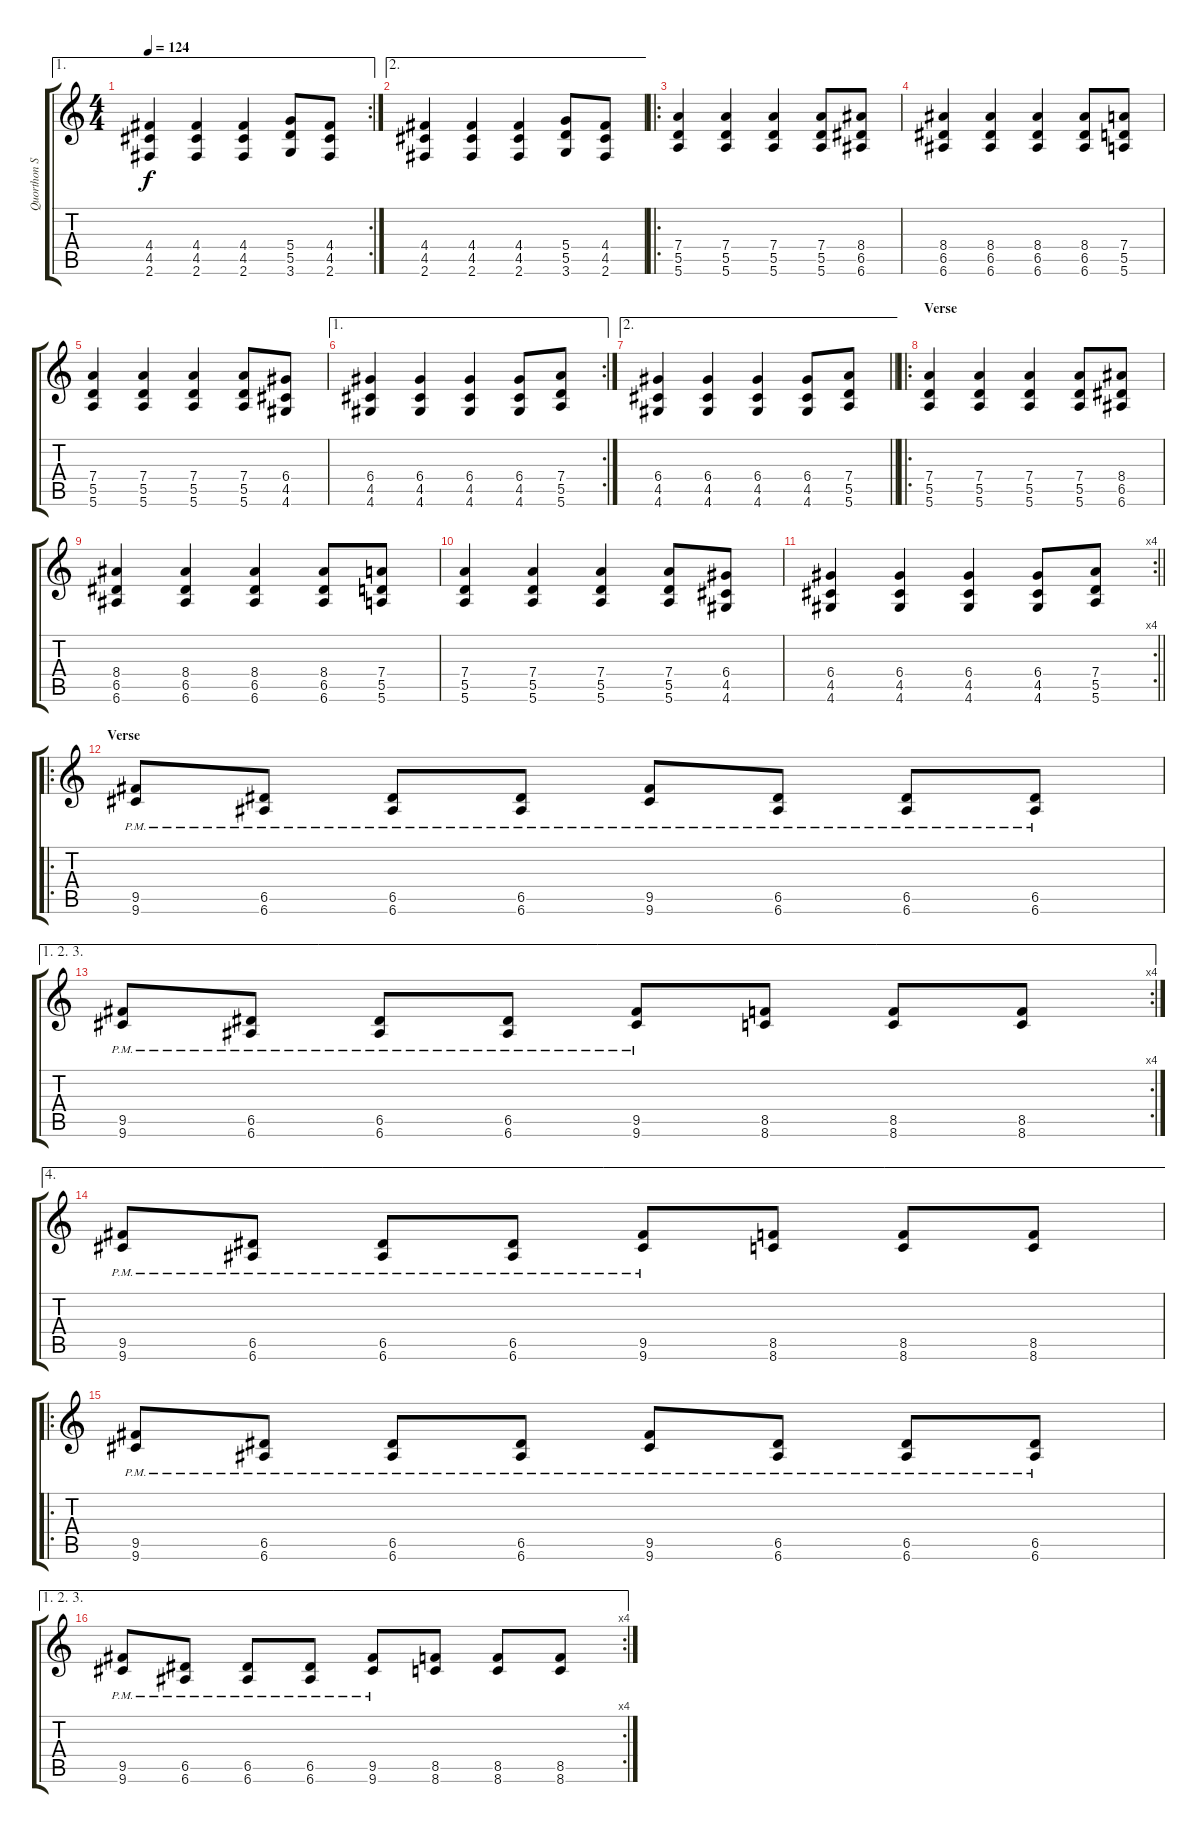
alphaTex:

\track ("Quorthon Seth" "Quorthon S") {instrument distortionguitar}
\staff {score tabs}
\tuning (E4 B3 G3 D3 A2 E2) {hide}
\ae 1
\rc 2
\ts (4 4)
\tempo 124
\clef g2
\ks c
(4.4 4.5 2.6).4{dy f} (4.4 4.5 2.6).4 (4.4 4.5 2.6).4 (5.4 5.5 3.6).8 (4.4 4.5 2.6).8 |
\ae 2
(4.4 4.5 2.6).4 (4.4 4.5 2.6).4 (4.4 4.5 2.6).4 (5.4 5.5 3.6).8 (4.4 4.5 2.6).8 |
\ro
(7.4 5.5 5.6).4 (7.4 5.5 5.6).4 (7.4 5.5 5.6).4 (7.4 5.5 5.6).8 (8.4 6.5 6.6).8 |
(8.4 6.5 6.6).4 (8.4 6.5 6.6).4 (8.4 6.5 6.6).4 (8.4 6.5 6.6).8 (7.4 5.5 5.6).8 |
(7.4 5.5 5.6).4 (7.4 5.5 5.6).4 (7.4 5.5 5.6).4 (7.4 5.5 5.6).8 (6.4 4.5 4.6).8 |
\ae 1
\rc 2
(6.4 4.5 4.6).4 (6.4 4.5 4.6).4 (6.4 4.5 4.6).4 (6.4 4.5 4.6).8 (7.4 5.5 5.6).8 |
\ae 2
\barLineRight lightlight
(6.4 4.5 4.6).4 (6.4 4.5 4.6).4 (6.4 4.5 4.6).4 (6.4 4.5 4.6).8 (7.4 5.5 5.6).8 |
\ro
\section ("" "Verse")
(7.4 5.5 5.6).4 (7.4 5.5 5.6).4 (7.4 5.5 5.6).4 (7.4 5.5 5.6).8 (8.4 6.5 6.6).8 |
(8.4 6.5 6.6).4 (8.4 6.5 6.6).4 (8.4 6.5 6.6).4 (8.4 6.5 6.6).8 (7.4 5.5 5.6).8 |
(7.4 5.5 5.6).4 (7.4 5.5 5.6).4 (7.4 5.5 5.6).4 (7.4 5.5 5.6).8 (6.4 4.5 4.6).8 |
\rc 4
\barLineRight lightlight
(6.4 4.5 4.6).4 (6.4 4.5 4.6).4 (6.4 4.5 4.6).4 (6.4 4.5 4.6).8 (7.4 5.5 5.6).8 |
\ro
\section ("" "Verse")
(9.5{pm} 9.6{pm}).8 (6.5 6.6{pm}).8 (6.5{pm} 6.6{pm}).8 (6.5{pm} 6.6{pm}).8 (9.5{pm} 9.6{pm}).8 (6.5{pm} 6.6{pm}).8 (6.5{pm} 6.6{pm}).8 (6.5{pm} 6.6{pm}).8 |
\ae (1 2 3)
\rc 4
(9.5{pm} 9.6{pm}).8 (6.5{pm} 6.6{pm}).8 (6.5{pm} 6.6{pm}).8 (6.5{pm} 6.6{pm}).8 (9.5{pm} 9.6{pm}).8 (8.5 8.6).8 (8.5 8.6).8 (8.5 8.6).8 |
\ae 4
(9.5{pm} 9.6{pm}).8 (6.5{pm} 6.6{pm}).8 (6.5{pm} 6.6{pm}).8 (6.5{pm} 6.6{pm}).8 (9.5{pm} 9.6{pm}).8 (8.5 8.6).8 (8.5 8.6).8 (8.5 8.6).8 |
\ro
(9.5{pm} 9.6{pm}).8 (6.5 6.6{pm}).8 (6.5{pm} 6.6{pm}).8 (6.5{pm} 6.6{pm}).8 (9.5{pm} 9.6{pm}).8 (6.5{pm} 6.6{pm}).8 (6.5{pm} 6.6{pm}).8 (6.5{pm} 6.6{pm}).8 |
\ae (1 2 3)
\rc 4
(9.5{pm} 9.6{pm}).8 (6.5{pm} 6.6{pm}).8 (6.5{pm} 6.6{pm}).8 (6.5{pm} 6.6{pm}).8 (9.5{pm} 9.6{pm}).8 (8.5 8.6).8 (8.5 8.6).8 (8.5 8.6).8
